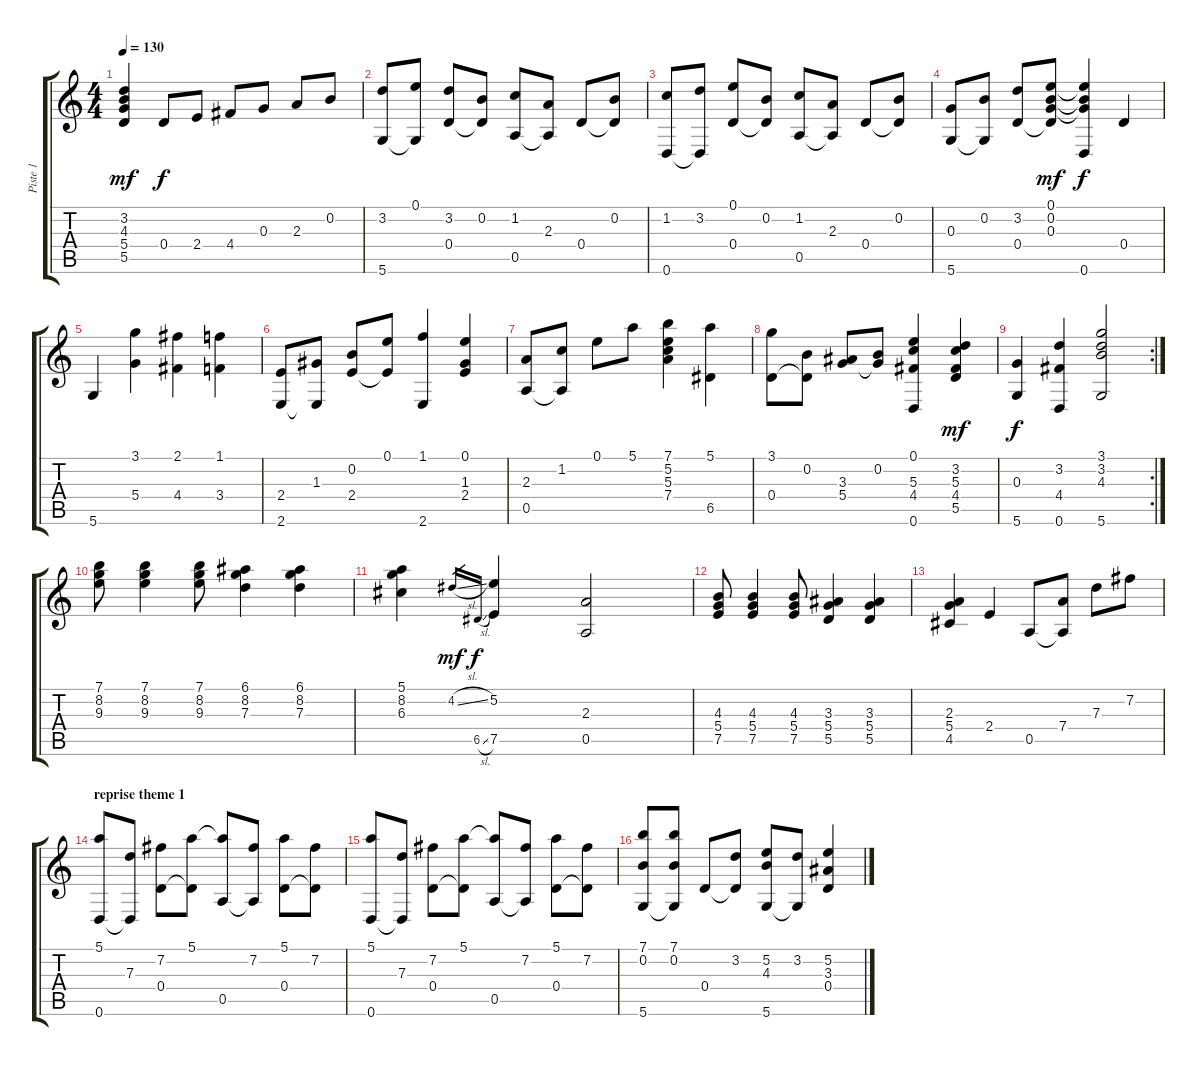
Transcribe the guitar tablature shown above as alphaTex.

\track ("Piste 1" "Piste 1") {instrument acousticguitarnylon}
\staff {score tabs}
\tuning (E4 B3 G3 D3 A2 D2) {hide}
\ts (4 4)
\tempo 130
\clef g2
\ks c
(3.2 4.3 5.4 5.5).4{dy mf} 0.4.8{dy f} 2.4.8 4.4.8 0.3.8 2.3.8 0.2.8 |
(3.2 5.6).8 (0.1 5.6{t}).8 (3.2 0.4).8 (0.2 0.4{t}).8 (1.2 0.5).8 (2.3 0.5{t}).8 0.4.8 (0.2 0.4{t}).8 |
(1.2 0.6).8 (3.2 0.6{t}).8 (0.1 0.4).8 (0.2 0.4{t}).8 (1.2 0.5).8 (2.3 0.5{t}).8 0.4.8 (0.2 0.4{t}).8 |
(0.3 5.6).8 (0.2 5.6{t}).8 (3.2 0.4).8 (0.1 0.2 0.3 0.4{t}).8{dy mf} (0.1{t} 0.2{t} 0.3{t} 0.6).4{dy f} 0.4.4 |
5.6.4 (3.1 5.4).4 (2.1 4.4).4 (1.1 3.4).4 |
(2.4 2.6).8 (1.3 2.6{t}).8 (0.2 2.4).8 (0.1 2.4{t}).8 (1.1 2.6).4 (0.1 1.3 2.4).4 |
(2.3 0.5).8 (1.2 0.5{t}).8 0.1.8 5.1.8 (7.1 5.2 5.3 7.4).4 (5.1 6.5).4 |
(3.1 0.4).8 (0.2 0.4{t}).8 (3.3 5.4).8 (0.2 5.4{t}).8 (0.1 5.3 4.4 0.6).4 (3.2 5.3 4.4 5.5).4{dy mf} |
\rc 2
(0.3 5.6).4{dy f} (3.2 4.4 0.6).4 (3.1 3.2 4.3 5.6).2 |
(7.1 8.2 9.3).8 (7.1 8.2 9.3).4 (7.1 8.2 9.3).8 (6.1 8.2 7.3).4 (6.1 8.2 7.3).4 |
(5.1 8.2 6.3).4 4.2{sl}.16{gr dy mf} 6.5{sl}.16{gr dy f} (5.2 7.5).4 (2.3 0.5).2 |
(4.3 5.4 7.5).8 (4.3 5.4 7.5).4 (4.3 5.4 7.5).8 (3.3 5.4 5.5).4 (3.3 5.4 5.5).4 |
(2.3 5.4 4.5).4 2.4.4 0.5.8 (7.4 0.5{t}).8 7.3.8 7.2.8 |
\section ("" "reprise theme 1")
(5.1 0.6).8 (7.3 0.6{t}).8 (7.2 0.4).8 (5.1 0.4{t}).8 (5.1{t} 0.5).8 (7.2 0.5{t}).8 (5.1 0.4).8 (7.2 0.4{t}).8 |
(5.1 0.6).8 (7.3 0.6{t}).8 (7.2 0.4).8 (5.1 0.4{t}).8 (5.1{t} 0.5).8 (7.2 0.5{t}).8 (5.1 0.4).8 (7.2 0.4{t}).8 |
(7.1 0.2 5.6).8 (7.1 0.2 5.6{t}).8 0.4.8 (3.2 0.4{t}).8 (5.2 4.3 5.6).8 (3.2 5.6{t}).8 (5.2 3.3 0.4).4
